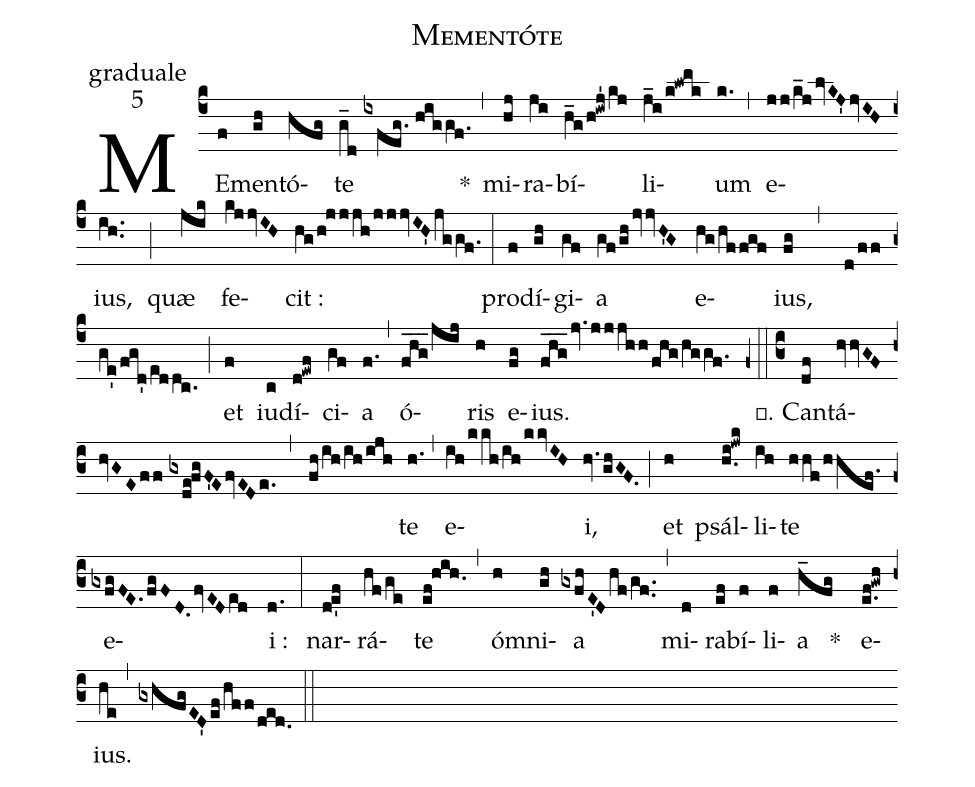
name: Mementóte;
office-part: graduale;
mode: 5;
%%
(c4) ME(f)men(gh)tó(hfg)te(g_d//ixfeg.!//higgf.) *(,)
mi(hj)ra(ji)bí(h_g/h!iwj'!/kj)li(j_i!/k!lwmk)um(k.) (,)
e(jj/k_j/lvKJ'!/jvIH)ius,(ih..) (;)
quæ(jik) fe(kj!/jvIH)cit :(hg/h!jj/jh/jj/jvIH'!/jggf.) (:)
pro(f)dí(gh)gi(gf)a(gf/gh!/jvvH'G) e(hg!/hffgf)ius,(fg,d!/f!/f/ge'!/fgd'!/eddc.) (;)
et(f) iu(c)dí(d!ewf)ci(gf)a(f.) (,)
ó(fhg___!/jij)ris(h) e(fg)ius.(fhg___!/jv./jj/jhh!/fhg!/hggf.) (z0::c3)

℣. Can(df)tá(hvvGF/hvGE!/ff//gxde!fgF'E/fvEDe.,fh/ih/ih!/ijh)te(h.) (,)
e(ih!/kkh/ih!/kkvIH)i,(hv.!/ghGF.) (;)
et(h) psál(h.i!jwk)li(ih)te(hhf!/hhef.)
e(gxfgFE.!/fgFD./fvED!/ed)i :(d.) (:)
nar(d!e'f)rá(hf!/ge)te(ef!hih.) (,)
ó(h)mni(gh)a(gxfhE'D!/hf!/gf..) (,)
mi(d)ra(ef)bí(f)li(f)a(h_fg) *()
e(e.f!gwh)ius.(he,gxhfgED'/ef!/hf!/f!/ded.) (::)
